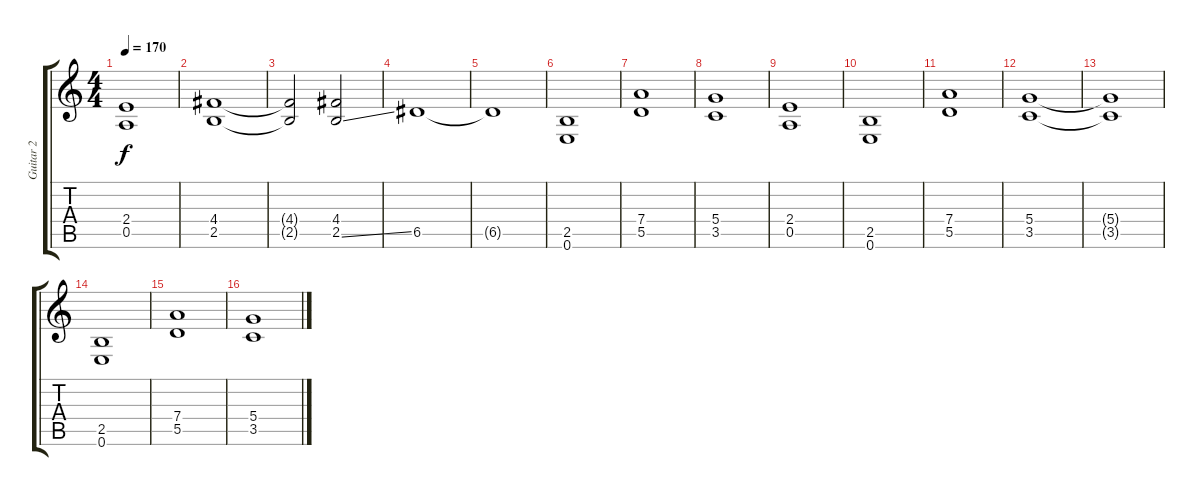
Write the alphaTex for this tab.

\track ("Guitar 2" "Guitar 2") {instrument distortionguitar}
\staff {score tabs}
\tuning (E4 B3 G3 D3 A2 E2) {hide}
\ts (4 4)
\tempo 170
\clef g2
\ks c
(2.4 0.5).1{dy f} |
(4.4 2.5).1 |
(4.4{t} 2.5{t}).2 (4.4 2.5{ss}).2 |
6.5.1 |
6.5{t}.1 |
(2.5 0.6).1 |
(7.4 5.5).1 |
(5.4 3.5).1 |
(2.4 0.5).1 |
(2.5 0.6).1 |
(7.4 5.5).1 |
(5.4 3.5).1 |
(5.4{t} 3.5{t}).1 |
(2.5 0.6).1 |
(7.4 5.5).1 |
(5.4 3.5).1
